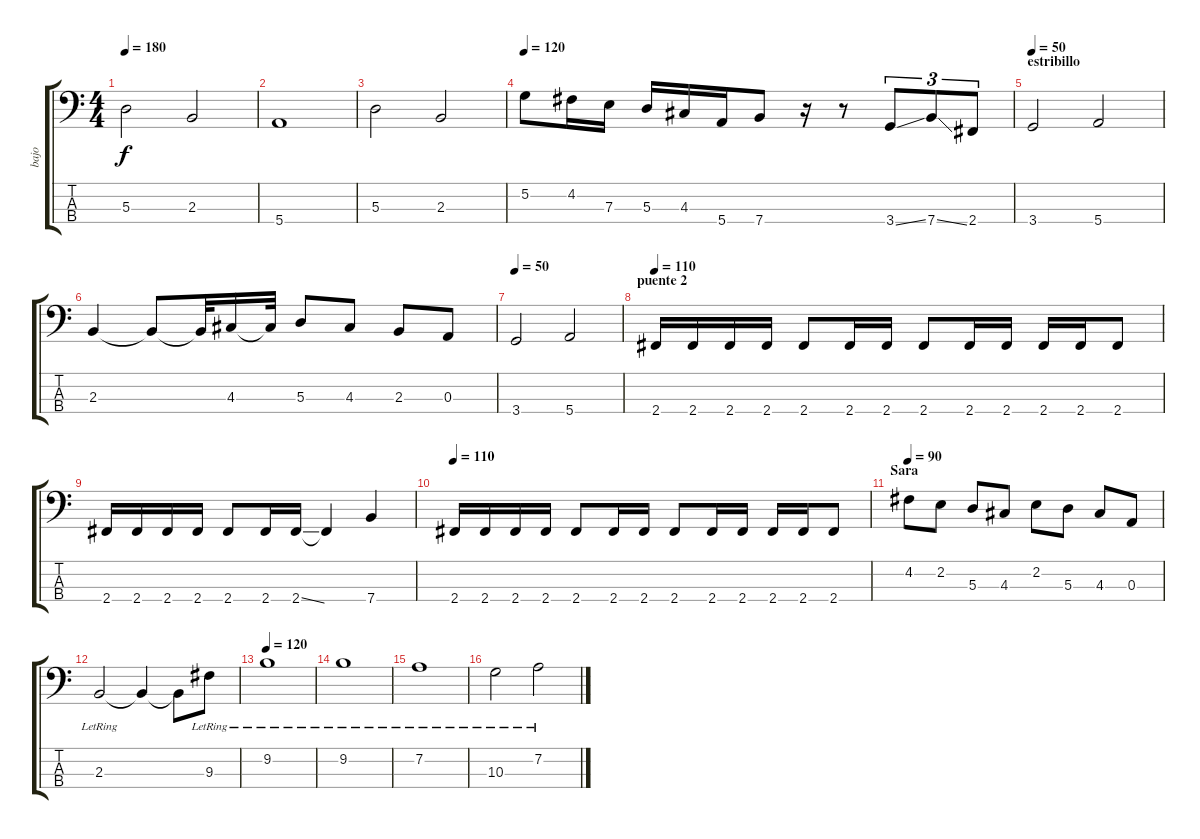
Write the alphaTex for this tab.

\track ("bajo" "bajo") {instrument electricbassfinger}
\staff {score tabs}
\tuning (G2 D2 A1 E1) {hide}
\ts (4 4)
\tempo 180
\clef f4
\ks c
5.3.2{dy f} 2.3.2 |
5.4.1 |
5.3.2 2.3.2 |
\tempo 120
5.2.8 4.2.16 7.3.16 5.3.16 4.3.16 5.4.16 7.4.8 r.16 r.8 3.4{ss}.8{tu (3 2)} 7.4{ss}.8{tu (3 2)} 2.4.8{tu (3 2)} |
\section ("" "estribillo")
\tempo 50
3.4.2 5.4.2 |
2.3.4 2.3{t}.8 2.3{t}.32 4.3.16 4.3{t}.32 5.3.8 4.3.8 2.3.8 0.3.8 |
\tempo 50
3.4.2 5.4.2 |
\section ("" "puente 2")
\tempo 110
2.4.16 2.4.16 2.4.16 2.4.16 2.4.8 2.4.16 2.4.16 2.4.8 2.4.16 2.4.16 2.4.16 2.4.16 2.4.8 |
2.4.16 2.4.16 2.4.16 2.4.16 2.4.8 2.4.16 2.4{ss}.16 2.4{t}.4 7.4.4 |
\tempo 110
2.4.16 2.4.16 2.4.16 2.4.16 2.4.8 2.4.16 2.4.16 2.4.8 2.4.16 2.4.16 2.4.16 2.4.16 2.4.8 |
\section ("" "Sara")
\tempo 90
4.2.8 2.2.8 5.3.8 4.3.8 2.2.8 5.3.8 4.3.8 0.3.8 |
2.3{lr}.2 2.3{t}.4 2.3{t}.8 9.3{lr}.8{volume 12} |
\tempo 120
9.2{lr}.1 |
9.2{lr}.1 |
7.2{lr}.1 |
10.3{lr}.2 7.2{lr}.2
